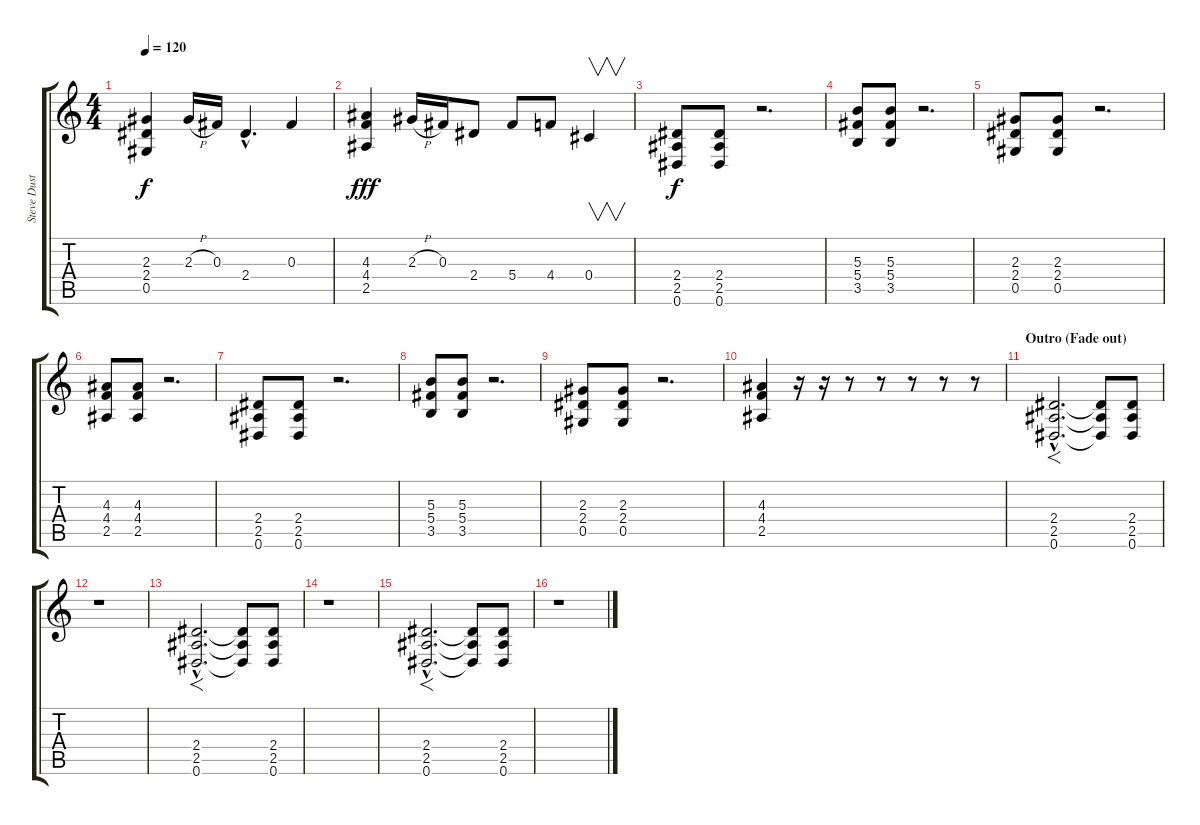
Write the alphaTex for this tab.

\track ("Steve Dustaine" "Steve Dust") {instrument distortionguitar}
\staff {score tabs}
\tuning (Eb4 Bb3 Gb3 Db3 Ab2 Eb2) {hide}
\ts (4 4)
\tempo 120
\clef g2
\ks c
(2.3 2.4 0.5).4{dy f} 2.3{h}.16 0.3.16 2.4{hac}.4{d} 0.3.4 |
(4.3 4.4 2.5).4{dy fff} 2.3{h}.16 0.3.16 2.4.8 5.4.8 4.4.8 0.4.4{v} |
(2.4 2.5 0.6).8{dy f} (2.4 2.5 0.6).8 r.2{d} |
(5.3 5.4 3.5).8 (5.3 5.4 3.5).8 r.2{d} |
(2.3 2.4 0.5).8 (2.3 2.4 0.5).8 r.2{d} |
(4.3 4.4 2.5).8 (4.3 4.4 2.5).8 r.2{d} |
(2.4 2.5 0.6).8 (2.4 2.5 0.6).8 r.2{d} |
(5.3 5.4 3.5).8 (5.3 5.4 3.5).8 r.2{d} |
(2.3 2.4 0.5).8 (2.3 2.4 0.5).8 r.2{d} |
(4.3 4.4 2.5).4 r.16 r.16 r.8 r.8 r.8 r.8 r.8 |
\section ("" "Outro (Fade out)")
(2.4{hac} 2.5{hac} 0.6{hac}).2{f d} (2.4{t} 2.5{t} 0.6{t}).8 (2.4 2.5 0.6).8 |
r.1 |
(2.4{hac} 2.5{hac} 0.6{hac}).2{f d} (2.4{t} 2.5{t} 0.6{t}).8 (2.4 2.5 0.6).8 |
r.1 |
(2.4{hac} 2.5{hac} 0.6{hac}).2{f d} (2.4{t} 2.5{t} 0.6{t}).8 (2.4 2.5 0.6).8 |
r.1
